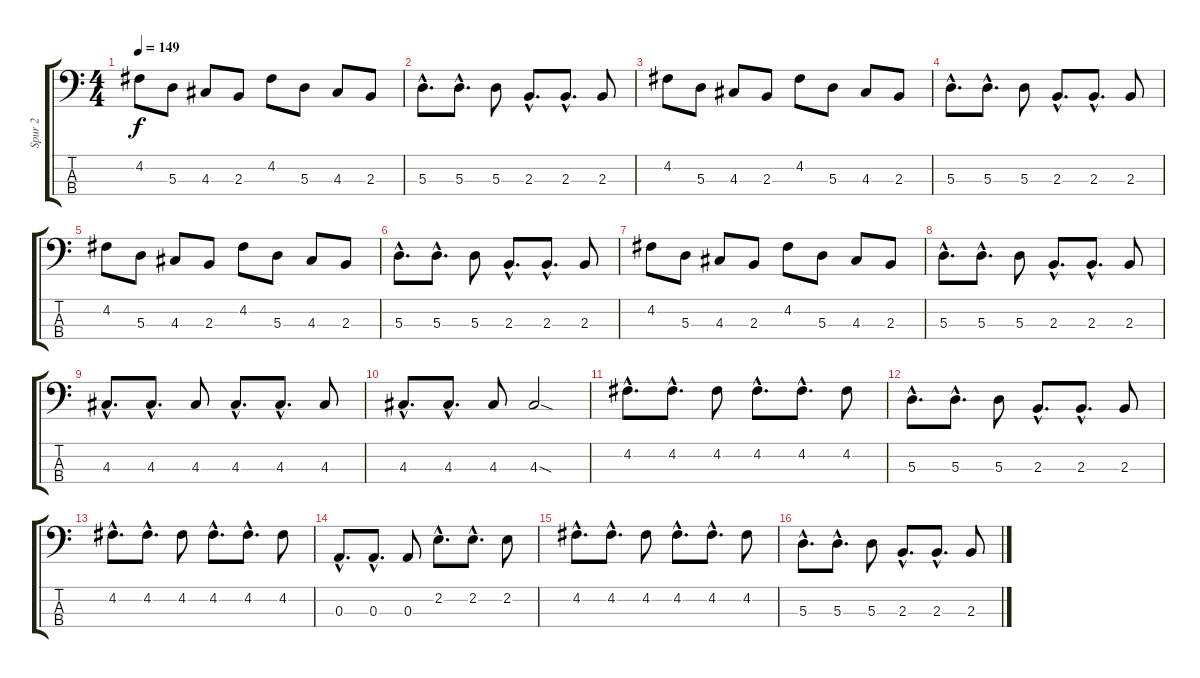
\track ("Spur 2" "Spur 2") {instrument electricbassfinger}
\staff {score tabs}
\tuning (G2 D2 A1 E1) {hide}
\ts (4 4)
\tempo 149
\clef f4
\ks c
4.2.8{dy f instrument electricbassfinger} 5.3.8 4.3.8 2.3.8 4.2.8 5.3.8 4.3.8 2.3.8 |
5.3{hac}.8{d} 5.3{hac}.8{d} 5.3.8 2.3{hac}.8{d} 2.3{hac}.8{d} 2.3.8 |
4.2.8 5.3.8 4.3.8 2.3.8 4.2.8 5.3.8 4.3.8 2.3.8 |
5.3{hac}.8{d} 5.3{hac}.8{d} 5.3.8 2.3{hac}.8{d} 2.3{hac}.8{d} 2.3.8 |
4.2.8 5.3.8 4.3.8 2.3.8 4.2.8 5.3.8 4.3.8 2.3.8 |
5.3{hac}.8{d} 5.3{hac}.8{d} 5.3.8 2.3{hac}.8{d} 2.3{hac}.8{d} 2.3.8 |
4.2.8 5.3.8 4.3.8 2.3.8 4.2.8 5.3.8 4.3.8 2.3.8 |
5.3{hac}.8{d} 5.3{hac}.8{d} 5.3.8 2.3{hac}.8{d} 2.3{hac}.8{d} 2.3.8 |
4.3{hac}.8{d} 4.3{hac}.8{d} 4.3.8 4.3{hac}.8{d} 4.3{hac}.8{d} 4.3.8 |
4.3{hac}.8{d} 4.3{hac}.8{d} 4.3.8 4.3{sod}.2 |
4.2{hac}.8{d} 4.2{hac}.8{d} 4.2.8 4.2{hac}.8{d} 4.2{hac}.8{d} 4.2.8 |
5.3{hac}.8{d} 5.3{hac}.8{d} 5.3.8 2.3{hac}.8{d} 2.3{hac}.8{d} 2.3.8 |
4.2{hac}.8{d} 4.2{hac}.8{d} 4.2.8 4.2{hac}.8{d} 4.2{hac}.8{d} 4.2.8 |
0.3{hac}.8{d} 0.3{hac}.8{d} 0.3.8 2.2{hac}.8{d} 2.2{hac}.8{d} 2.2.8 |
4.2{hac}.8{d} 4.2{hac}.8{d} 4.2.8 4.2{hac}.8{d} 4.2{hac}.8{d} 4.2.8 |
5.3{hac}.8{d} 5.3{hac}.8{d} 5.3.8 2.3{hac}.8{d} 2.3{hac}.8{d} 2.3.8
